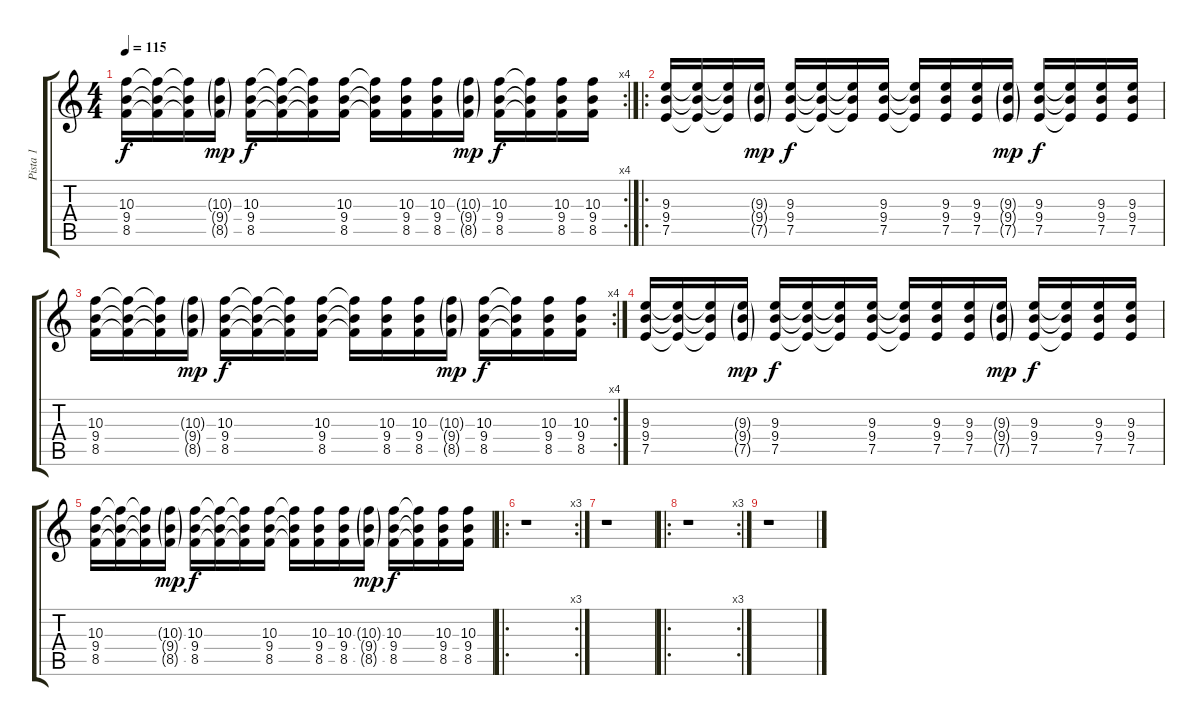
\track ("Pista 1" "Pista 1") {instrument electricguitarjazz}
\staff {score tabs}
\tuning (E4 B3 G3 D3 A2 E2) {hide}
\rc 4
\ts (4 4)
\tempo 115
\clef g2
\ks c
(10.3 9.4 8.5).16{dy f} (10.3{t} 9.4{t} 8.5{t}).16 (10.3{t} 9.4{t} 8.5{t}).16 (10.3{g} 9.4{g} 8.5{g}).16{dy mp} (10.3 9.4 8.5).16{dy f} (10.3{t} 9.4{t} 8.5{t}).16 (10.3{t} 9.4{t} 8.5{t}).16 (10.3 9.4 8.5).16 (10.3{t} 9.4{t} 8.5{t}).16 (10.3 9.4 8.5).16 (10.3 9.4 8.5).16 (10.3{g} 9.4{g} 8.5{g}).16{dy mp} (10.3 9.4 8.5).16{dy f} (10.3{t} 9.4{t} 8.5{t}).16 (10.3 9.4 8.5).16 (10.3 9.4 8.5).16 |
\ro
(9.3 9.4 7.5).16 (9.3{t} 9.4{t} 7.5{t}).16 (9.3{t} 9.4{t} 7.5{t}).16 (9.3{g} 9.4{g} 7.5{g}).16{dy mp} (9.3 9.4 7.5).16{dy f} (9.3{t} 9.4{t} 7.5{t}).16 (9.3{t} 9.4{t} 7.5{t}).16 (9.3 9.4 7.5).16 (9.3{t} 9.4{t} 7.5{t}).16 (9.3 9.4 7.5).16 (9.3 9.4 7.5).16 (9.3{g} 9.4{g} 7.5{g}).16{dy mp} (9.3 9.4 7.5).16{dy f} (9.3{t} 9.4{t} 7.5{t}).16 (9.3 9.4 7.5).16 (9.3 9.4 7.5).16 |
\rc 4
(10.3 9.4 8.5).16 (10.3{t} 9.4{t} 8.5{t}).16 (10.3{t} 9.4{t} 8.5{t}).16 (10.3{g} 9.4{g} 8.5{g}).16{dy mp} (10.3 9.4 8.5).16{dy f} (10.3{t} 9.4{t} 8.5{t}).16 (10.3{t} 9.4{t} 8.5{t}).16 (10.3 9.4 8.5).16 (10.3{t} 9.4{t} 8.5{t}).16 (10.3 9.4 8.5).16 (10.3 9.4 8.5).16 (10.3{g} 9.4{g} 8.5{g}).16{dy mp} (10.3 9.4 8.5).16{dy f} (10.3{t} 9.4{t} 8.5{t}).16 (10.3 9.4 8.5).16 (10.3 9.4 8.5).16 |
(9.3 9.4 7.5).16 (9.3{t} 9.4{t} 7.5{t}).16 (9.3{t} 9.4{t} 7.5{t}).16 (9.3{g} 9.4{g} 7.5{g}).16{dy mp} (9.3 9.4 7.5).16{dy f} (9.3{t} 9.4{t} 7.5{t}).16 (9.3{t} 9.4{t} 7.5{t}).16 (9.3 9.4 7.5).16 (9.3{t} 9.4{t} 7.5{t}).16 (9.3 9.4 7.5).16 (9.3 9.4 7.5).16 (9.3{g} 9.4{g} 7.5{g}).16{dy mp} (9.3 9.4 7.5).16{dy f} (9.3{t} 9.4{t} 7.5{t}).16 (9.3 9.4 7.5).16 (9.3 9.4 7.5).16 |
(10.3 9.4 8.5).16 (10.3{t} 9.4{t} 8.5{t}).16 (10.3{t} 9.4{t} 8.5{t}).16 (10.3{g} 9.4{g} 8.5{g}).16{dy mp} (10.3 9.4 8.5).16{dy f} (10.3{t} 9.4{t} 8.5{t}).16 (10.3{t} 9.4{t} 8.5{t}).16 (10.3 9.4 8.5).16 (10.3{t} 9.4{t} 8.5{t}).16 (10.3 9.4 8.5).16 (10.3 9.4 8.5).16 (10.3{g} 9.4{g} 8.5{g}).16{dy mp} (10.3 9.4 8.5).16{dy f} (10.3{t} 9.4{t} 8.5{t}).16 (10.3 9.4 8.5).16 (10.3 9.4 8.5).16 |
\ro
\rc 3
r.1 |
r.1 |
\ro
\rc 3
r.1 |
r.1
